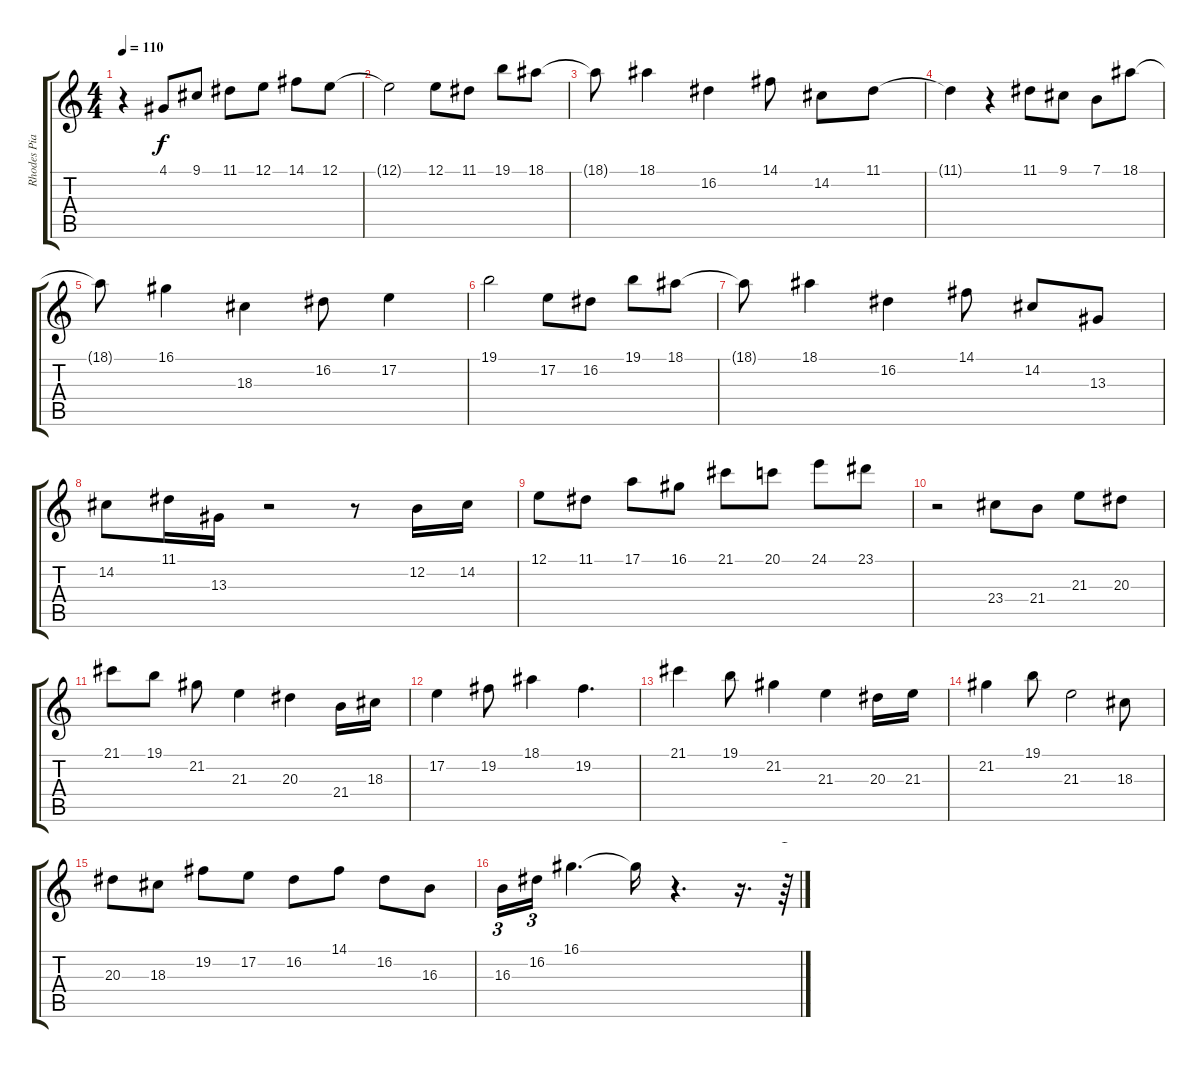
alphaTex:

\track ("Rhodes Piano" "Rhodes Pia") {instrument electricpiano1}
\staff {score tabs}
\tuning (E4 B3 G3 D3 A2 E2) {hide}
\ts (4 4)
\tempo 110
\clef g2
\ks c
r.4{dy f} 4.1.8{volume 15} 9.1.8 11.1.8 12.1.8 14.1.8 12.1.8 |
12.1{t}.2 12.1.8 11.1.8 19.1.8 18.1.8 |
18.1{t}.8 18.1.4 16.2.4 14.1.8 14.2.8 11.1.8 |
11.1{t}.4 r.4 11.1.8 9.1.8 7.1.8 18.1.8 |
18.1{t}.8 16.1.4 18.3.4 16.2.8 17.2.4 |
19.1.2 17.2.8 16.2.8 19.1.8 18.1.8 |
18.1{t}.8 18.1.4 16.2.4 14.1.8 14.2.8 13.3.8 |
14.2.8 11.1.16 13.3.16 r.2 r.8 12.2.16 14.2.16 |
12.1.8 11.1.8 17.1.8 16.1.8 21.1.8 20.1.8 24.1.8 23.1.8 |
r.2 23.4.8 21.4.8 21.3.8 20.3.8 |
21.1.8 19.1.8 21.2.8 21.3.4 20.3.4 21.4.16 18.3.16 |
17.2.4 19.2.8 18.1.4 19.2.4{d} |
21.1.4 19.1.8 21.2.4 21.3.4 20.3.16 21.3.16 |
21.2.4 19.1.8 21.3.2 18.3.8 |
20.3.8 18.3.8 19.2.8 17.2.8 16.2.8 14.1.8 16.2.8 16.3.8 |
16.3.16{tu (3 2)} 16.2.16{tu (3 2)} 16.1.4{d} 16.1{t}.16 r.4{d} r.16{d} r.64{tu (3 2)}
